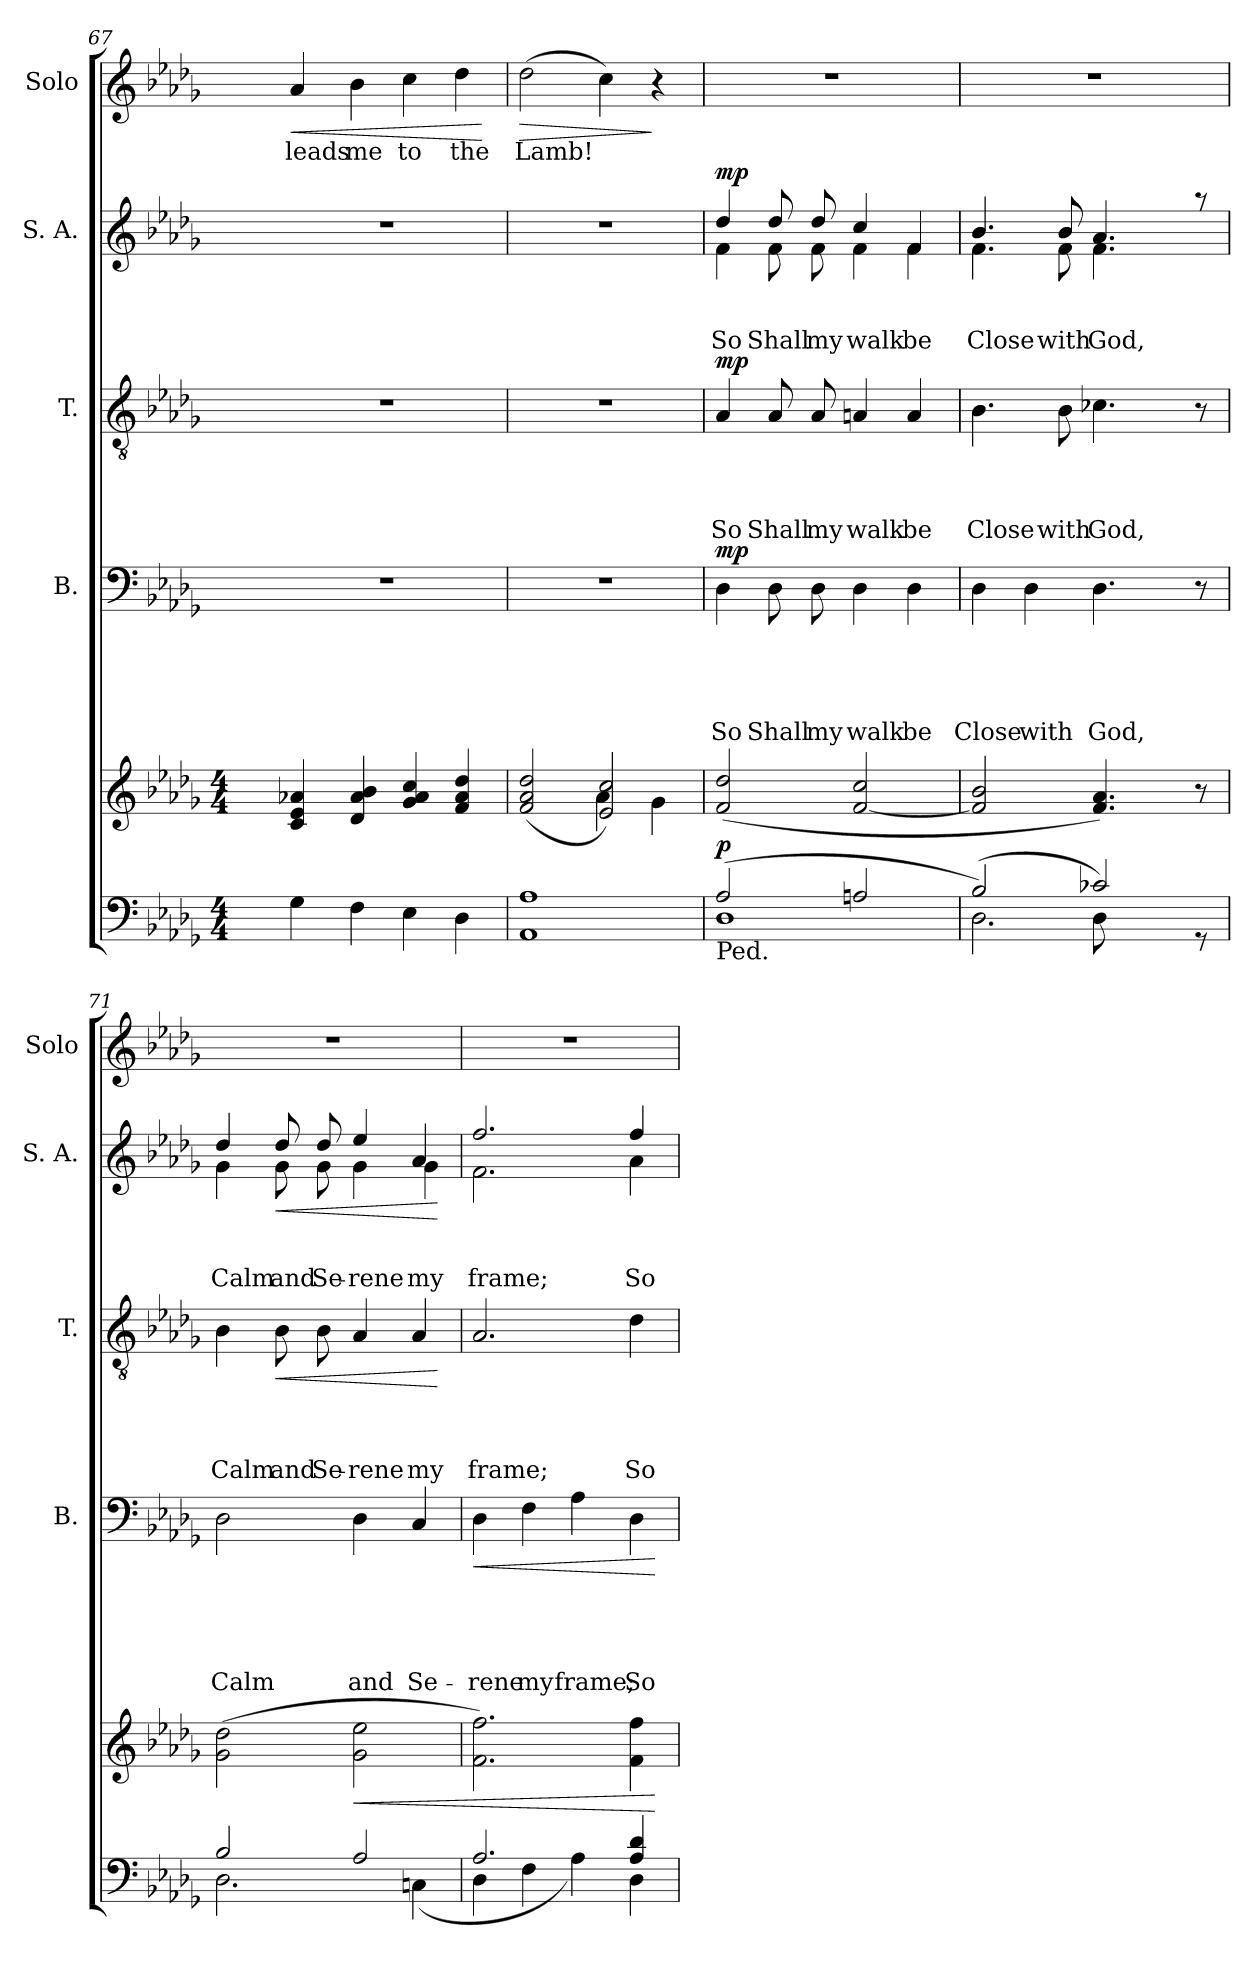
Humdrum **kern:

**kern	**dynam	**kern	**dynam	**kern	**text	**text	**text	**text	**text	**dynam	**kern	**text	**text	**text	**text	**dynam	**kern	**text	**text	**text	**dynam	**kern	**text	**dynam
*part6	*part6	*part5	*part5	*part4	*part4	*part4	*part4	*part4	*part4	*part4	*part3	*part3	*part3	*part3	*part3	*part3	*part2	*part2	*part2	*part2	*part2	*part1	*part1	*part1
*staff6	*staff6	*staff5	*staff5	*staff4	*staff4	*staff4	*staff4	*staff4	*staff4	*staff4	*staff3	*staff3	*staff3	*staff3	*staff3	*staff3	*staff2	*staff2	*staff2	*staff2	*staff2	*staff1	*staff1	*staff1
*	*	*	*	*I"B.	*	*	*	*	*	*	*I"T.	*	*	*	*	*	*I"S. A.	*	*	*	*	*I"Solo	*	*
*	*	*	*	*I'B.	*	*	*	*	*	*	*I'T.	*	*	*	*	*	*I'S. A.	*	*	*	*	*I'Solo	*	*
*clefF4	*	*clefG2	*	*clefF4	*	*	*	*	*	*	*clefGv2	*	*	*	*	*	*clefG2	*	*	*	*	*clefG2	*	*
*k[b-e-a-d-g-]	*	*k[b-e-a-d-g-]	*	*k[b-e-a-d-g-]	*	*	*	*	*	*	*k[b-e-a-d-g-]	*	*	*	*	*	*k[b-e-a-d-g-]	*	*	*	*	*k[b-e-a-d-g-]	*	*
*D-:	*	*D-:	*	*D-:	*	*	*	*	*	*	*D-:	*	*	*	*	*	*D-:	*	*	*	*	*D-:	*	*
*M4/4	*	*M4/4	*	*	*	*	*	*	*	*	*	*	*	*	*	*	*	*	*	*	*	*	*	*
=67	=67	=67	=67	=67	=67	=67	=67	=67	=67	=67	=67	=67	=67	=67	=67	=67	=67	=67	=67	=67	=67	=67	=67	=67
!	!	!	!	!	!	!	!	!	!	!	!	!	!	!	!	!	!	!	!	!	!	!	!LO:LY:b	!LO:HP:b
4G-\	.	4c/ 4e-/ 4a-X/	.	1r	.	.	.	.	.	.	1r	.	.	.	.	.	1r	.	.	.	.	4a-/	leads	<
!	!	!	!	!	!	!	!	!	!	!	!	!	!	!	!	!	!	!	!	!	!	!	!LO:LY:b	!
4F\	.	4d-/ 4a-/ 4b-/	.	.	.	.	.	.	.	.	.	.	.	.	.	.	.	.	.	.	.	4b-\	me	.
!	!	!	!	!	!	!	!	!	!	!	!	!	!	!	!	!	!	!	!	!	!	!	!LO:LY:b	!
4E-\	.	4g-/ 4a-/ 4cc/	.	.	.	.	.	.	.	.	.	.	.	.	.	.	.	.	.	.	.	4cc\	to	.
!	!	!	!	!	!	!	!	!	!	!	!	!	!	!	!	!	!	!	!	!	!	!	!LO:LY:b	!
4D-\	.	4f/ 4a-/ 4dd-/	.	.	.	.	.	.	.	.	.	.	.	.	.	.	.	.	.	.	.	4dd-\	the	.
.	.	.	.	.	.	.	.	.	.	.	.	.	.	.	.	.	.	.	.	.	.	.	.	[
=68	=68	=68	=68	=68	=68	=68	=68	=68	=68	=68	=68	=68	=68	=68	=68	=68	=68	=68	=68	=68	=68	=68	=68	=68
*	*	*^	*	*	*	*	*	*	*	*	*	*	*	*	*	*	*	*	*	*	*	*	*	*
!	!	!	!	!	!	!	!	!	!	!	!	!	!	!	!	!	!	!	!	!	!	!	!	!LO:LY:b	!LO:HP:b
1AA- 1A-	.	(2f/ 2a-/ 2dd-/	2ryy	.	1r	.	.	.	.	.	.	1r	.	.	.	.	.	1r	.	.	.	.	(>2dd-\	Lamb!	>
.	.	2e-/ 2cc/)	4a-\	.	.	.	.	.	.	.	.	.	.	.	.	.	.	.	.	.	.	.	4cc\)	.	.
.	.	.	4g-\	.	.	.	.	.	.	.	.	.	.	.	.	.	.	.	.	.	.	.	4r	.	]
!!LO:PB:g=z
=69	=69	=69	=69	=69	=69	=69	=69	=69	=69	=69	=69	=69	=69	=69	=69	=69	=69	=69	=69	=69	=69	=69	=69	=69	=69
*^	*	*	*	*	*	*	*	*	*	*	*	*	*	*	*	*	*	*	*	*	*	*	*	*	*
!LO:TX:b:t=Ped.	!	!	!	!	!	!	!	!	!	!	!	!	!	!	!	!	!	!	!	!	!	!	!	!	!	!
!	!	!LO:DY:a	!	!	!	!	!	!	!	!	!LO:LY:b	!LO:DY:a	!	!	!	!	!LO:LY:b	!LO:DY:a	!	!	!	!LO:LY:b	!LO:DY:a	!	!	!
*	*	*	*v	*v	*	*	*	*	*	*	*	*	*	*	*	*	*	*	*^	*	*	*	*	*	*	*
(<1D-	2A-/	p	(<2f/ 2dd-/	.	4D-\	.	.	.	.	So	mp	4A-/	.	.	.	So	mp	4dd-/	4f\	.	.	So	mp	1r	.	.
!	!	!	!	!	!	!	!	!	!	!LO:LY:b	!	!	!	!	!	!LO:LY:b	!	!	!	!	!	!LO:LY:b	!	!	!	!
.	.	.	.	.	8D-\	.	.	.	.	Shall	.	8A-/	.	.	.	Shall	.	8dd-/	8f\	.	.	Shall	.	.	.	.
!	!	!	!	!	!	!	!	!	!	!LO:LY:b	!	!	!	!	!	!LO:LY:b	!	!	!	!	!	!LO:LY:b	!	!	!	!
.	.	.	.	.	8D-\	.	.	.	.	my	.	8A-/	.	.	.	my	.	8dd-/	8f\	.	.	my	.	.	.	.
!	!	!	!	!	!	!	!	!	!	!LO:LY:b	!	!	!	!	!	!LO:LY:b	!	!	!	!	!	!LO:LY:b	!	!	!	!
.	2An/	.	[<2f/ 2cc/	.	4D-\	.	.	.	.	walk	.	4An/	.	.	.	walk	.	4cc/	4f\	.	.	walk	.	.	.	.
!	!	!	!	!	!	!	!	!	!	!LO:LY:b	!	!	!	!	!	!LO:LY:b	!	!	!	!	!	!LO:LY:b	!	!	!	!
.	.	.	.	.	4D-\	.	.	.	.	be	.	4A/	.	.	.	be	.	4f/	4f\	.	.	be	.	.	.	.
=70	=70	=70	=70	=70	=70	=70	=70	=70	=70	=70	=70	=70	=70	=70	=70	=70	=70	=70	=70	=70	=70	=70	=70	=70	=70	=70
*	*^	*	*	*	*	*	*	*	*	*	*	*	*	*	*	*	*	*	*	*	*	*	*	*	*	*
!	!	!	!	!	!	!	!	!	!	!	!LO:LY:b	!	!	!	!	!	!LO:LY:b	!	!	!	!	!	!LO:LY:b	!	!	!	!
(<2.D-\)	2B-/	2ryy	.	2f/] 2b-/	.	4D-\	.	.	.	.	Close	.	4.B-\	.	.	.	Close	.	4.b-/	4.f\	.	.	Close	.	1r	.	.
!	!	!	!	!	!	!	!	!	!	!	!LO:LY:b	!	!	!	!	!	!	!	!	!	!	!	!	!	!	!	!
.	.	.	.	.	.	4D-\	.	.	.	.	with	.	.	.	.	.	.	.	.	.	.	.	.	.	.	.	.
!	!	!	!	!	!	!	!	!	!	!	!	!	!	!	!	!	!LO:LY:b	!	!	!	!	!	!LO:LY:b	!	!	!	!
.	.	.	.	.	.	.	.	.	.	.	.	.	8B-\	.	.	.	with	.	8b-/	8f\	.	.	with	.	.	.	.
!	!	!	!	!	!	!	!	!	!	!	!LO:LY:b	!	!	!	!	!	!LO:LY:b	!	!	!	!	!	!LO:LY:b	!	!	!	!
.	2c-X/	8D-\)	.	4.f/ 4.a-/)	.	4.D-\	.	.	.	.	God,	.	4.c-X\	.	.	.	God,	.	4.a-/	4.f\	.	.	God,	.	.	.	.
.	.	4ryy	.	.	.	.	.	.	.	.	.	.	.	.	.	.	.	.	.	.	.	.	.	.	.	.	.
4ryy	.	.	.	.	.	.	.	.	.	.	.	.	.	.	.	.	.	.	.	.	.	.	.	.	.	.	.
.	.	8rGG	.	8r	.	8r	.	.	.	.	.	.	8r	.	.	.	.	.	8raa	8ryy	.	.	.	.	.	.	.
=71	=71	=71	=71	=71	=71	=71	=71	=71	=71	=71	=71	=71	=71	=71	=71	=71	=71	=71	=71	=71	=71	=71	=71	=71	=71	=71	=71
*	*	*	*	*^	*	*	*	*	*	*	*	*	*	*	*	*	*	*	*	*	*	*	*	*	*	*	*
!	!	!	!	!	!	!	!	!	!	!	!	!LO:LY:b	!	!	!	!	!	!LO:LY:b	!	!	!	!	!	!LO:LY:b	!	!	!	!
*	*v	*v	*	*	*	*	*	*	*	*	*	*	*	*	*	*	*	*	*	*	*	*	*	*	*	*	*	*
2B-/	2.D-\	.	32ryy	(>2g-\ 2dd-\	.	2D-\	.	.	.	.	Calm	.	4B-\	.	.	.	Calm	.	4dd-/	4g-\	.	.	Calm	.	1r	.	.
.	.	.	2ryy	.	.	.	.	.	.	.	.	.	.	.	.	.	.	.	.	.	.	.	.	.	.	.	.
!	!	!	!	!	!	!	!	!	!	!	!	!	!	!	!	!	!LO:LY:b	!LO:HP:b	!	!	!	!	!LO:LY:b	!LO:HP:b	!	!	!
.	.	.	.	.	.	.	.	.	.	.	.	.	8B-\	.	.	.	and	<	8dd-/	8g-\	.	.	and	<	.	.	.
!	!	!	!	!	!	!	!	!	!	!	!	!	!	!	!	!	!LO:LY:b	!	!	!	!	!	!LO:LY:b	!	!	!	!
.	.	.	.	.	.	.	.	.	.	.	.	.	8B-\	.	.	.	Se-	.	8dd-/	8g-\	.	.	Se-	.	.	.	.
!	!	!	!	!	!LO:HP:b	!	!	!	!	!	!LO:LY:b	!	!	!	!	!	!LO:LY:b	!	!	!	!	!	!LO:LY:b	!	!	!	!
2A-/	.	.	.	2g-\ 2ee-\	<	4D-\	.	.	.	.	and	.	4A-/	.	.	.	-rene	.	4ee-/	4g-\	.	.	-rene	.	.	.	.
.	.	.	4...ryy	.	.	.	.	.	.	.	.	.	.	.	.	.	.	.	.	.	.	.	.	.	.	.	.
!	!	!	!	!	!	!	!	!	!	!	!LO:LY:b	!	!	!	!	!	!LO:LY:b	!	!	!	!	!	!LO:LY:b	!	!	!	!
.	(<4Cn\	.	.	.	.	4C/	.	.	.	.	Se-	.	4A-/	.	.	.	my	.	4a-/	4g-\	.	.	my	.	.	.	.
*v	*v	*	*	*	*	*	*	*	*	*	*	*	*	*	*	*	*	*	*v	*v	*	*	*	*	*	*	*
*	*	*v	*v	*	*	*	*	*	*	*	*	*	*	*	*	*	*	*	*	*	*	*	*	*	*
.	.	.	.	.	.	.	.	.	.	.	.	.	.	.	.	[	.	.	.	.	[	.	.	.
=72	=72	=72	=72	=72	=72	=72	=72	=72	=72	=72	=72	=72	=72	=72	=72	=72	=72	=72	=72	=72	=72	=72	=72	=72
*^	*	*	*	*	*	*	*	*	*	*	*	*	*	*	*	*	*	*	*	*	*	*	*	*
!	!	!	!	!	!	!	!	!	!	!LO:LY:b	!LO:HP:b	!	!	!	!	!LO:LY:b	!	!	!	!	!LO:LY:b	!	!	!	!
*	*	*	*	*	*	*	*	*	*	*	*	*	*	*	*	*	*	*^	*	*	*	*	*	*	*
2.A-/	4D-\	.	2.f\ 2.ff\)	.	4D-\	.	.	.	.	-rene	<	2.A-/	.	.	.	frame;	.	2.ff/	2.f\	.	.	frame;	.	1r	.	.
!	!	!	!	!	!	!	!	!	!	!LO:LY:b	!	!	!	!	!	!	!	!	!	!	!	!	!	!	!	!
.	4F\	.	.	.	4F\	.	.	.	.	my	.	.	.	.	.	.	.	.	.	.	.	.	.	.	.	.
!	!	!	!	!	!	!	!	!	!	!LO:LY:b	!	!	!	!	!	!	!	!	!	!	!	!	!	!	!	!
.	4A-\)	.	.	.	4A-\	.	.	.	.	frame;	.	.	.	.	.	.	.	.	.	.	.	.	.	.	.	.
!	!	!	!	!	!	!	!	!	!	!LO:LY:b	!	!	!	!	!	!LO:LY:b	!	!	!	!	!	!LO:LY:b	!	!	!	!
4A-/ 4d-/	4D-\	.	4f\ 4ff\	.	4D-\	.	.	.	.	So	.	4d-\	.	.	.	So	.	4ff/	4a-\	.	.	So	.	.	.	.
*v	*v	*	*	*	*	*	*	*	*	*	*	*	*	*	*	*	*	*v	*v	*	*	*	*	*	*	*
.	.	.	[	.	.	.	.	.	.	[	.	.	.	.	.	.	.	.	.	.	.	.	.	.
=	=	=	=	=	=	=	=	=	=	=	=	=	=	=	=	=	=	=	=	=	=	=	=	=
*-	*-	*-	*-	*-	*-	*-	*-	*-	*-	*-	*-	*-	*-	*-	*-	*-	*-	*-	*-	*-	*-	*-	*-	*-
